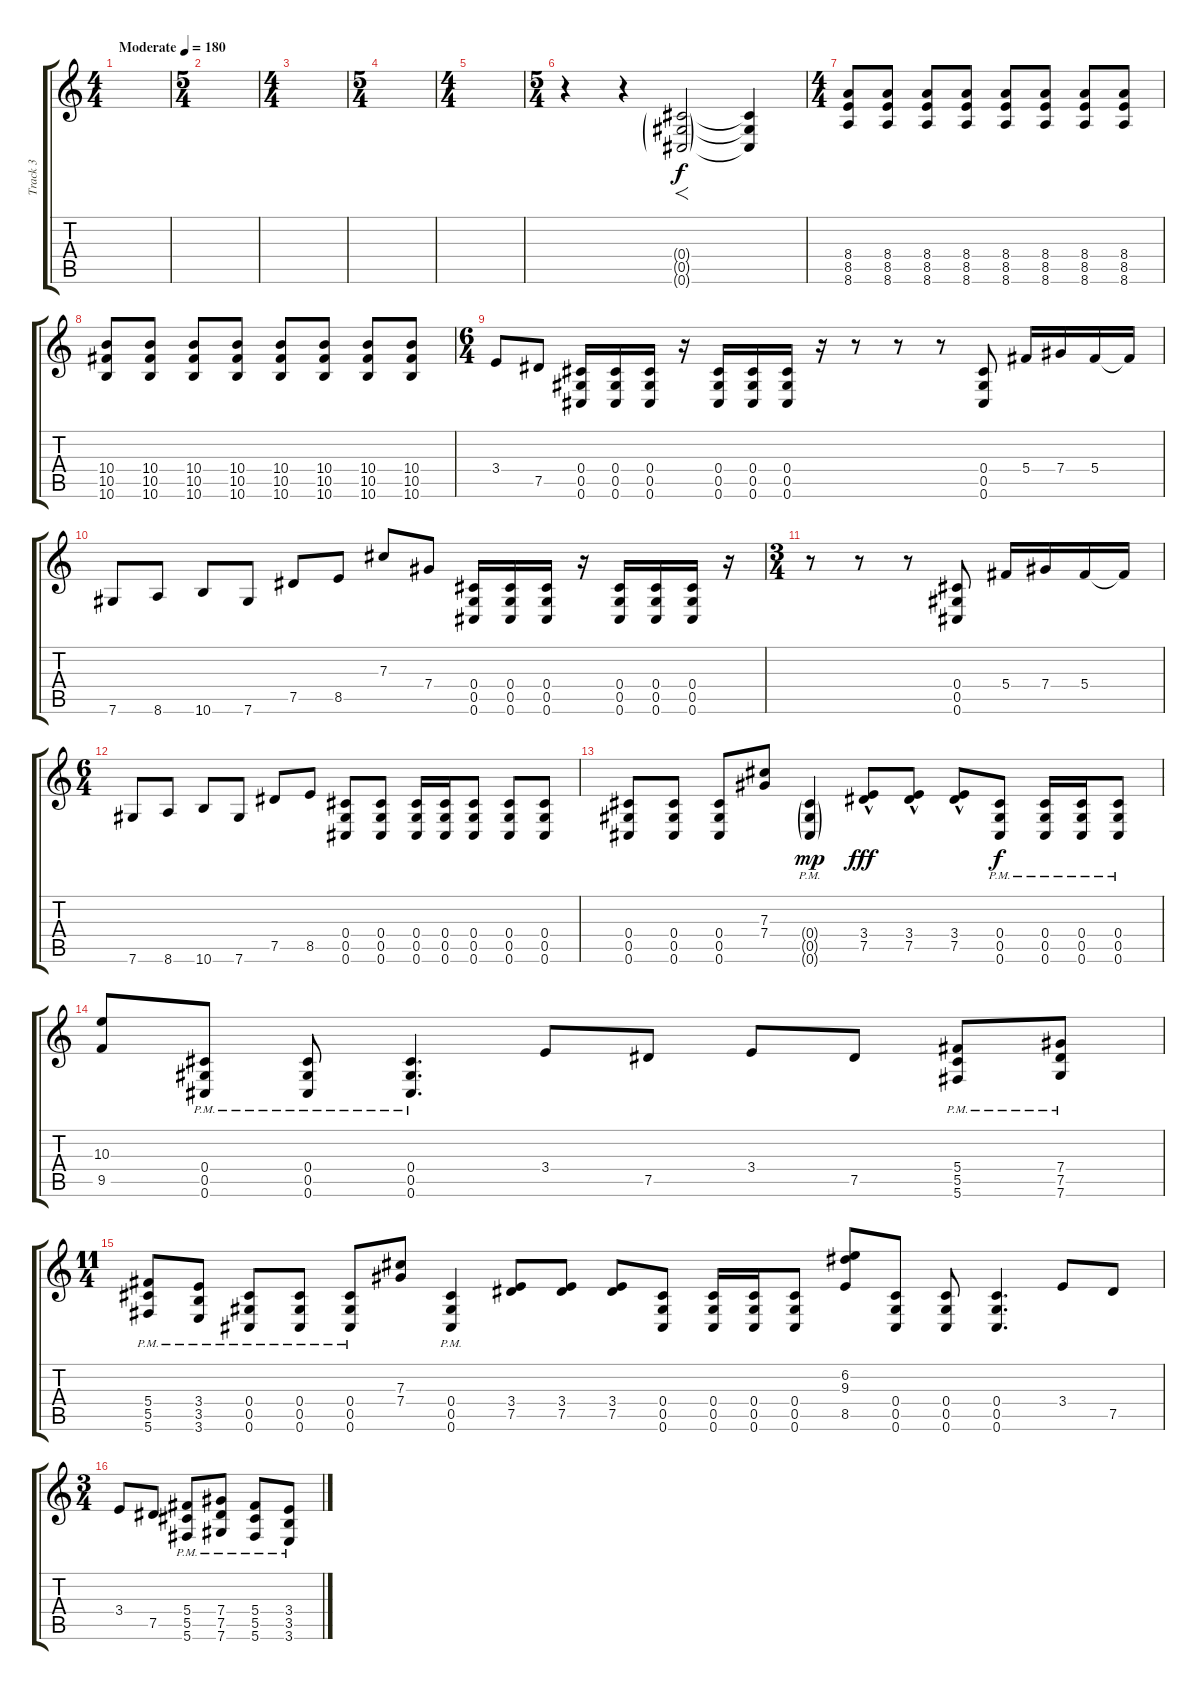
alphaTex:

\track ("Track 3" "Track 3") {instrument overdrivenguitar}
\staff {score tabs}
\tuning (Eb4 Bb3 Gb3 Db3 Ab2 Db2) {hide}
\ts (4 4)
\tempo (180 "Moderate")
\clef g2
\ks c
|
\ts (5 4)
|
\ts (4 4)
|
\ts (5 4)
|
\ts (4 4)
|
\ts (5 4)
r.4 r.4 (0.4{g} 0.5{g} 0.6{g}).2{f} (0.4{t} 0.5{t} 0.6{t}).4{dy f} |
\ts (4 4)
(8.4 8.5 8.6).8 (8.4 8.5 8.6).8 (8.4 8.5 8.6).8 (8.4 8.5 8.6).8 (8.4 8.5 8.6).8 (8.4 8.5 8.6).8 (8.4 8.5 8.6).8 (8.4 8.5 8.6).8 |
(10.4 10.5 10.6).8 (10.4 10.5 10.6).8 (10.4 10.5 10.6).8 (10.4 10.5 10.6).8 (10.4 10.5 10.6).8 (10.4 10.5 10.6).8 (10.4 10.5 10.6).8 (10.4 10.5 10.6).8 |
\ts (6 4)
3.4.8 7.5.8 (0.4 0.5 0.6).16 (0.4 0.5 0.6).16 (0.4 0.5 0.6).16 r.16 (0.4 0.5 0.6).16 (0.4 0.5 0.6).16 (0.4 0.5 0.6).16 r.16 r.8 r.8 r.8 (0.4 0.5 0.6).8 5.4.16 7.4.16 5.4.16 5.4{t}.16 |
7.6.8 8.6.8 10.6.8 7.6.8 7.5.8 8.5.8 7.3.8 7.4.8 (0.4 0.5 0.6).16 (0.4 0.5 0.6).16 (0.4 0.5 0.6).16 r.16 (0.4 0.5 0.6).16 (0.4 0.5 0.6).16 (0.4 0.5 0.6).16 r.16 |
\ts (3 4)
r.8 r.8 r.8 (0.4 0.5 0.6).8 5.4.16 7.4.16 5.4.16 5.4{t}.16 |
\ts (6 4)
7.6.8 8.6.8 10.6.8 7.6.8 7.5.8 8.5.8 (0.4 0.5 0.6).8 (0.4 0.5 0.6).8 (0.4 0.5 0.6).16 (0.4 0.5 0.6).16 (0.4 0.5 0.6).8 (0.4 0.5 0.6).8 (0.4 0.5 0.6).8 |
(0.4 0.5 0.6).8 (0.4 0.5 0.6).8 (0.4 0.5 0.6).8 (7.3 7.4).8 (0.4{g pm} 0.5{g pm} 0.6{g pm}).4{dy mp} (3.4{hac} 7.5{hac}).8{dy fff} (3.4 7.5{hac}).8 (3.4 7.5{hac}).8 (0.4{pm} 0.5{pm} 0.6{pm}).8{dy f} (0.4{pm} 0.5{pm} 0.6{pm}).16 (0.4{pm} 0.5{pm} 0.6{pm}).16 (0.4{pm} 0.5{pm} 0.6{pm}).8 |
(10.3 9.5).8 (0.4{pm} 0.5{pm} 0.6{pm}).8 (0.4{pm} 0.5{pm} 0.6{pm}).8 (0.4{pm} 0.5{pm} 0.6{pm}).4{d} 3.4.8 7.5.8 3.4.8 7.5.8 (5.4{pm} 5.5{pm} 5.6{pm}).8 (7.4{pm} 7.5{pm} 7.6{pm}).8 |
\ts (11 4)
(5.4{pm} 5.5{pm} 5.6{pm}).8 (3.4{pm} 3.5{pm} 3.6{pm}).8 (0.4{pm} 0.5{pm} 0.6{pm}).8 (0.4{pm} 0.5{pm} 0.6{pm}).8 (0.4{pm} 0.5{pm} 0.6{pm}).8 (7.3 7.4).8 (0.4{pm} 0.5{pm} 0.6{pm}).4 (3.4 7.5).8 (3.4 7.5).8 (3.4 7.5).8 (0.4 0.5 0.6).8 (0.4 0.5 0.6).16 (0.4 0.5 0.6).16 (0.4 0.5 0.6).8 (6.2 9.3 8.5).8 (0.4 0.5 0.6).8 (0.4 0.5 0.6).8 (0.4 0.5 0.6).4{d} 3.4.8 7.5.8 |
\ts (3 4)
3.4.8 7.5.8 (5.4{pm} 5.5{pm} 5.6{pm}).8 (7.4{pm} 7.5{pm} 7.6{pm}).8 (5.4{pm} 5.5{pm} 5.6{pm}).8 (3.4{pm} 3.5{pm} 3.6{pm}).8
